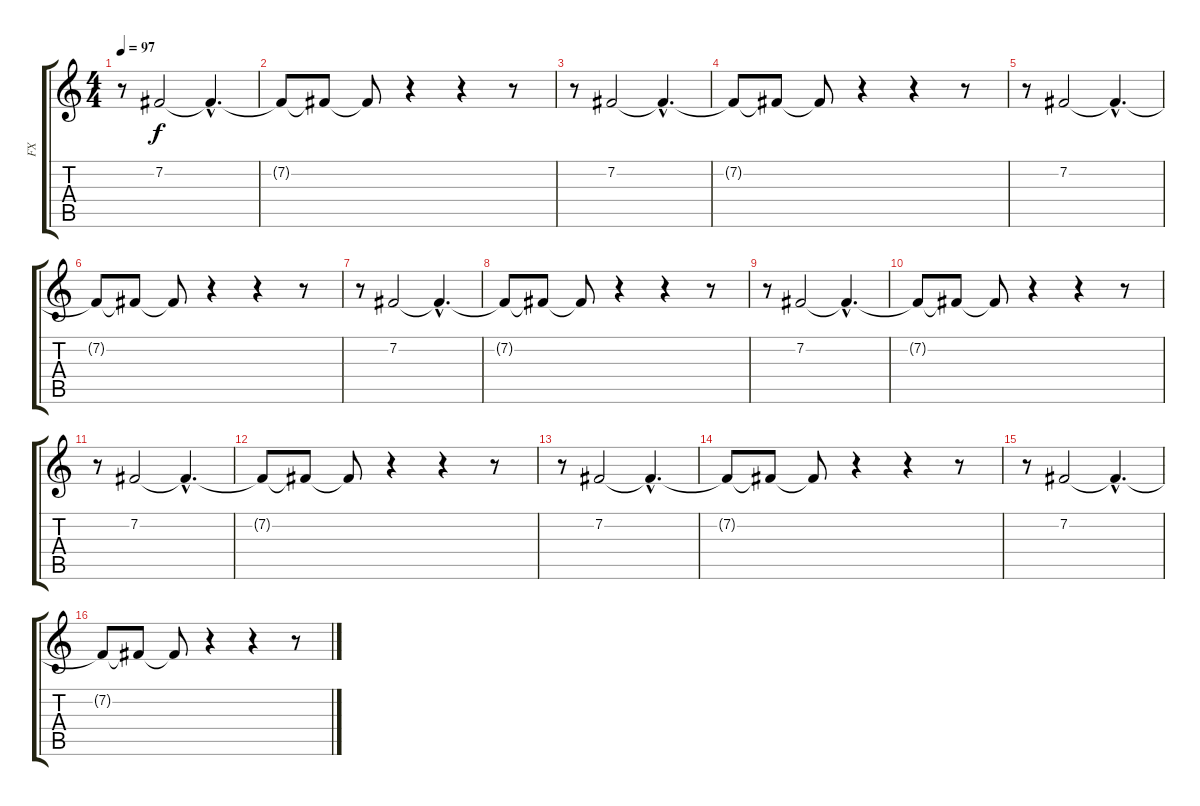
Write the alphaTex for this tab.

\track ("FX" "FX") {instrument seashore}
\staff {score tabs}
\tuning (E4 B3 G3 D3 A2 D2) {hide}
\ts (4 4)
\tempo 97
\clef g2
\ks c
r.8{dy f volume 8} 7.2.2 7.2{hac t}.4{d volume 3} |
7.2{t}.8 7.2{t}.8{volume 0} 7.2{t}.8 r.4 r.4 r.8 |
r.8{volume 8} 7.2.2 7.2{hac t}.4{d volume 3} |
7.2{t}.8 7.2{t}.8{volume 0} 7.2{t}.8 r.4 r.4 r.8 |
r.8{volume 8} 7.2.2 7.2{hac t}.4{d volume 3} |
7.2{t}.8 7.2{t}.8{volume 0} 7.2{t}.8 r.4 r.4 r.8 |
r.8{volume 8} 7.2.2 7.2{hac t}.4{d volume 3} |
7.2{t}.8 7.2{t}.8{volume 0} 7.2{t}.8 r.4 r.4 r.8 |
r.8{volume 8} 7.2.2 7.2{hac t}.4{d volume 3} |
7.2{t}.8 7.2{t}.8{volume 0} 7.2{t}.8 r.4 r.4 r.8 |
r.8{volume 8} 7.2.2 7.2{hac t}.4{d volume 3} |
7.2{t}.8 7.2{t}.8{volume 0} 7.2{t}.8 r.4 r.4 r.8 |
r.8{volume 8} 7.2.2 7.2{hac t}.4{d volume 3} |
7.2{t}.8 7.2{t}.8{volume 0} 7.2{t}.8 r.4 r.4 r.8 |
r.8{volume 8} 7.2.2 7.2{hac t}.4{d volume 3} |
7.2{t}.8 7.2{t}.8{volume 0} 7.2{t}.8 r.4 r.4 r.8
